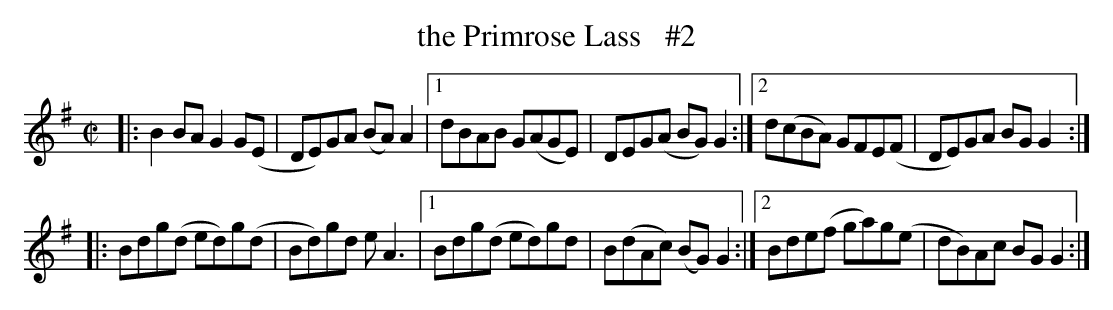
X:1
T: the Primrose Lass   #2
M: C|
L: 1/8
K: G
|: B2BA G2G(E | DE)GA (BA)A2 |[1 dBAB G(AGE) | DEG(A BG)G2 :|[2 d(cBA) GFE(F | DE)GA BGG2 :|
|: Bdg(d ed)g(d | Bd)gd eA3 |[1 Bdg(d ed)gd | B(dAc) (BG)G2 :|[2 Bde(f ga)g(e | dB)Ac BGG2 :|
